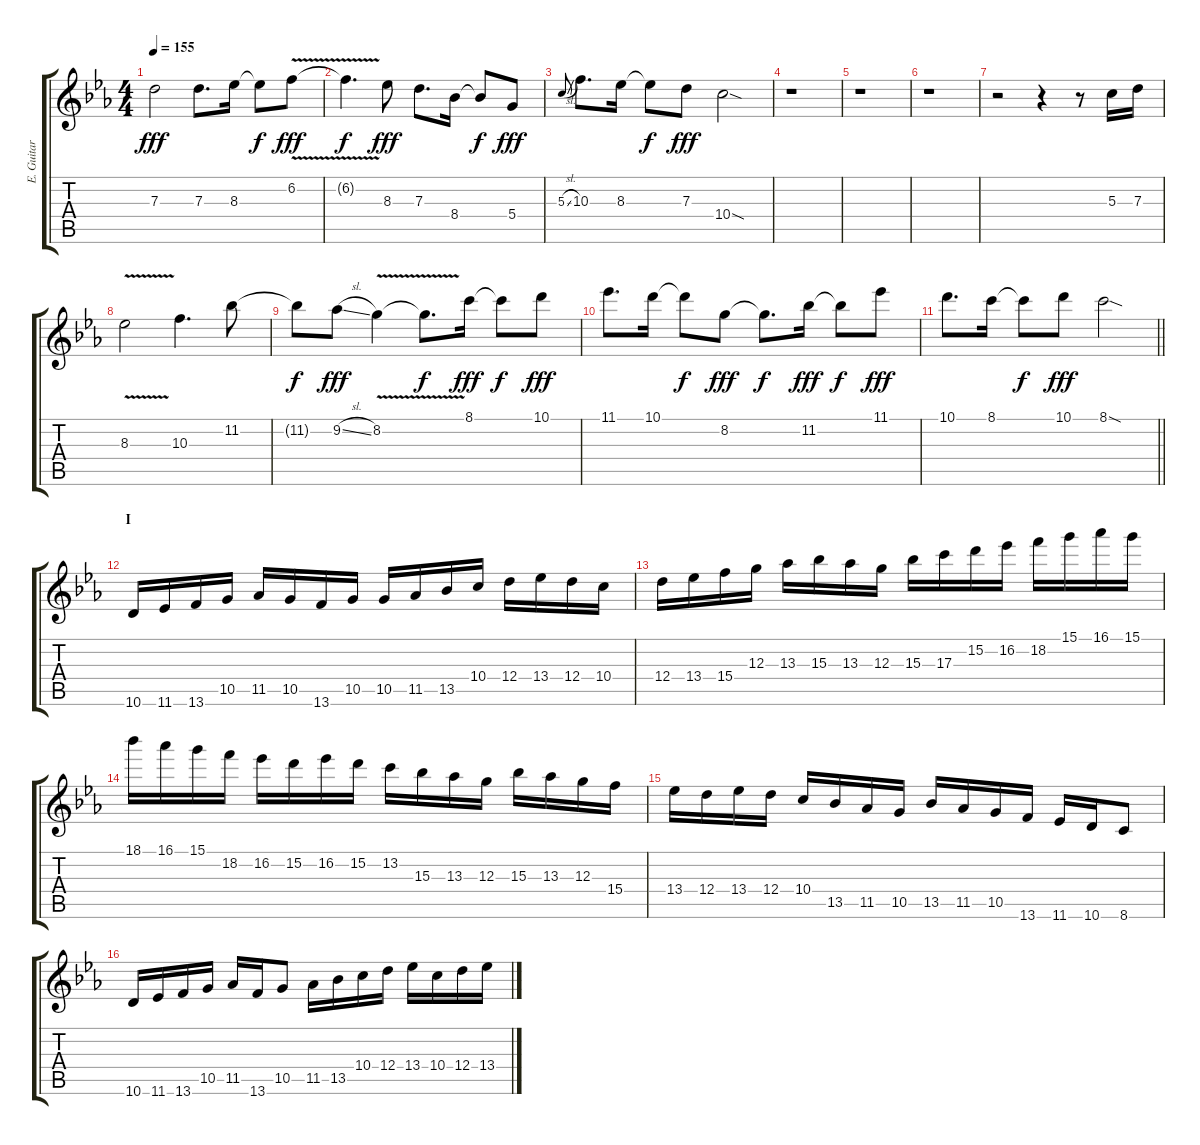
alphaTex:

\track ("E. Guitar I" "E. Guitar ") {instrument overdrivenguitar}
\staff {score tabs}
\tuning (E4 B3 G3 D3 A2 E2) {hide}
\ts (4 4)
\tempo 155
\clef g2
\ks eb
7.3.2{dy fff} 7.3.8{d} 8.3.16 8.3{t}.8{dy f} 6.2{v}.8{dy fff} |
6.2{t}.4{d dy f} 8.3.8{dy fff} 7.3.8{d} 8.4.16 8.4{t}.8{dy f} 5.4.8{dy fff} |
5.3{sl}.8{gr onbeat} 10.3.8{d} 8.3.16 8.3{t}.8{dy f} 7.3.8{dy fff} 10.4{sod}.2 |
r.1 |
r.1 |
r.1 |
r.2 r.4 r.8 5.3.16 7.3.16 |
8.3{v}.2 10.3.4{d} 11.2.8 |
11.2{t}.8{dy f} 9.2{sl}.8{dy fff} 8.2{v}.4 8.2{t}.8{d dy f} 8.1.16{dy fff} 8.1{t}.8{dy f} 10.1.8{dy fff} |
11.1.8{d} 10.1.16 10.1{t}.8{dy f} 8.2.8{dy fff} 8.2{t}.8{d dy f} 11.2.16{dy fff} 11.2{t}.8{dy f} 11.1.8{dy fff} |
\barLineRight lightlight
10.1.8{d} 8.1.16 8.1{t}.8{dy f} 10.1.8{dy fff} 8.1{sod}.2 |
\section ("" "I")
10.6.16 11.6.16 13.6.16 10.5.16 11.5.16 10.5.16 13.6.16 10.5.16 10.5.16 11.5.16 13.5.16 10.4.16 12.4.16 13.4.16 12.4.16 10.4.16 |
12.4.16 13.4.16 15.4.16 12.3.16 13.3.16 15.3.16 13.3.16 12.3.16 15.3.16 17.3.16 15.2.16 16.2.16 18.2.16 15.1.16 16.1.16 15.1.16 |
18.1.16 16.1.16 15.1.16 18.2.16 16.2.16 15.2.16 16.2.16 15.2.16 13.2.16 15.3.16 13.3.16 12.3.16 15.3.16 13.3.16 12.3.16 15.4.16 |
13.4.16 12.4.16 13.4.16 12.4.16 10.4.16 13.5.16 11.5.16 10.5.16 13.5.16 11.5.16 10.5.16 13.6.16 11.6.16 10.6.16 8.6.8 |
10.6.16 11.6.16 13.6.16 10.5.16 11.5.16 13.6.16 10.5.8 11.5.16 13.5.16 10.4.16 12.4.16 13.4.16 10.4.16 12.4.16 13.4.16
